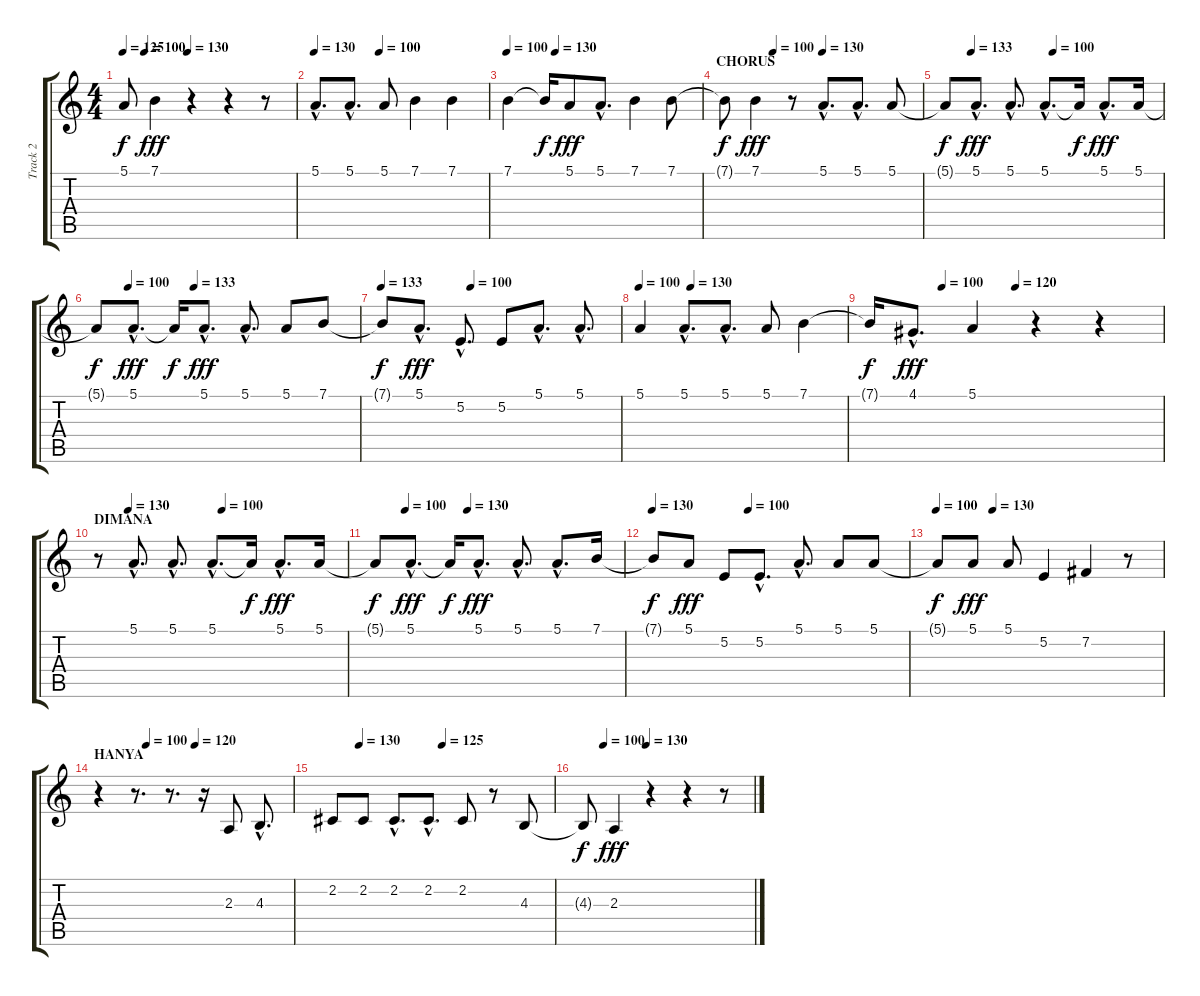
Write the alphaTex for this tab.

\track ("Track 2" "Track 2") {instrument lead6voice}
\staff {score tabs}
\tuning (E4 B3 G3 D3 A2 E2) {hide}
\ts (4 4)
\tempo 125
\tempo (100 0.125)
\tempo (130 0.375)
\clef g2
\ks c
5.1{t}.8{dy f} 7.1.4{dy fff} r.4 r.4 r.8 |
\tempo 130
\tempo (100 0.375)
5.1{hac}.8{d} 5.1{hac}.8{d} 5.1.8 7.1.4 7.1.4 |
\tempo 100
\tempo (130 0.25)
7.1.4 7.1{t}.16{dy f} 5.1.8{dy fff} 5.1{hac}.8{d} 7.1.4 7.1.8 |
\section ("" "CHORUS")
\tempo (100 0.25)
\tempo (130 0.5)
7.1{t}.8{dy f} 7.1.4{dy fff} r.8 5.1{hac}.8{d} 5.1{hac}.8{d} 5.1.8 |
\tempo (133 0.125)
\tempo (100 0.5)
5.1{t}.8{dy f} 5.1{hac}.8{d dy fff} 5.1{hac}.8{d} 5.1{hac}.8{d} 5.1{t}.16{dy f} 5.1{hac}.8{d dy fff} 5.1.16 |
\tempo (100 0.125)
\tempo (133 0.375)
5.1{t}.8{dy f} 5.1{hac}.8{d dy fff} 5.1{t}.16{dy f} 5.1{hac}.8{d dy fff} 5.1{hac}.8{d} 5.1.8 7.1.8 |
\tempo 133
\tempo (100 0.375)
7.1{t}.8{dy f} 5.1{hac}.8{d dy fff} 5.2{hac}.8{d} 5.2.8 5.1{hac}.8{d} 5.1{hac}.8{d} |
\tempo 100
\tempo (130 0.25)
5.1.4 5.1{hac}.8{d} 5.1{hac}.8{d} 5.1.8 7.1.4 |
\tempo (100 0.25)
\tempo (120 0.5)
7.1{t}.16{dy f} 4.1{hac}.8{d dy fff} 5.1.4 r.4 r.4 |
\section ("" "DIMANA")
\tempo (130 0.125)
\tempo (100 0.5)
r.8 5.1{hac}.8{d} 5.1{hac}.8{d} 5.1{hac}.8{d} 5.1{t}.16{dy f} 5.1{hac}.8{d dy fff} 5.1.16 |
\tempo (100 0.125)
\tempo (130 0.375)
5.1{t}.8{dy f} 5.1{hac}.8{d dy fff} 5.1{t}.16{dy f} 5.1{hac}.8{d dy fff} 5.1{hac}.8{d} 5.1{hac}.8{d} 7.1.16 |
\tempo 130
\tempo (100 0.375)
7.1{t}.8{dy f} 5.1.8{dy fff} 5.2.8 5.2{hac}.8{d} 5.1{hac}.8{d} 5.1.8 5.1.8 |
\tempo 100
\tempo (130 0.25)
5.1{t}.8{dy f} 5.1.8{dy fff} 5.1.8 5.2.4 7.2.4 r.8 |
\section ("" "HANYA")
\tempo (100 0.25)
\tempo (120 0.5)
r.4 r.8{d} r.8{d} r.16 2.3.8 4.3{hac}.8{d} |
\tempo (130 0.125)
\tempo (125 0.5)
2.2.8 2.2.8 2.2{hac}.8{d} 2.2{hac}.8{d} 2.2.8 r.8 4.3.8 |
\tempo (100 0.125)
\tempo (130 0.375)
4.3{t}.8{dy f} 2.3.4{dy fff} r.4 r.4 r.8
